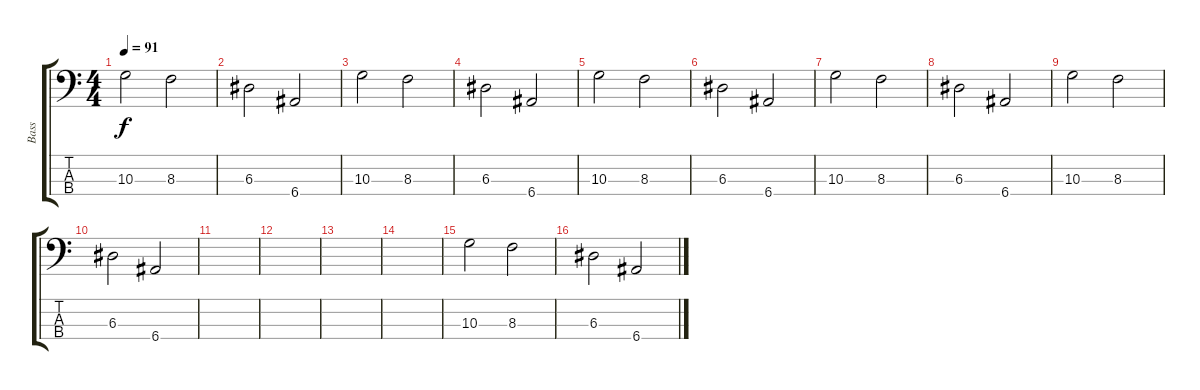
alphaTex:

\track ("Bass" "Bass") {instrument electricbassfinger}
\staff {score tabs}
\tuning (G2 D2 A1 E1) {hide}
\ts (4 4)
\tempo 91
\clef f4
\ks c
10.3.2{dy f} 8.3.2 |
6.3.2 6.4.2 |
10.3.2 8.3.2 |
6.3.2 6.4.2 |
10.3.2 8.3.2 |
6.3.2 6.4.2 |
10.3.2 8.3.2 |
6.3.2 6.4.2 |
10.3.2 8.3.2 |
6.3.2 6.4.2 |
|
|
|
|
10.3.2 8.3.2 |
6.3.2 6.4.2
